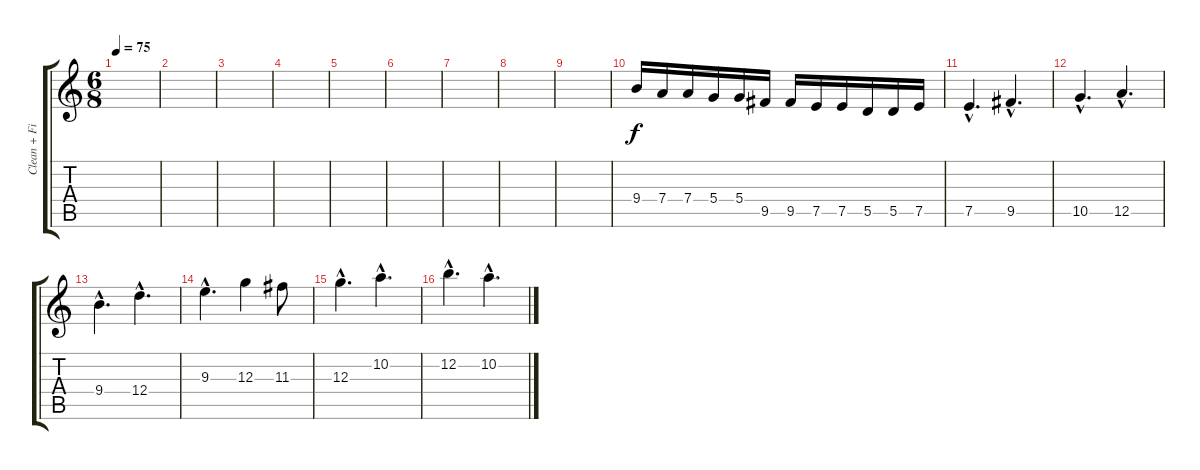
\track ("Clean + Fills" "Clean + Fi") {instrument electricguitarjazz}
\staff {score tabs}
\tuning (E4 B3 G3 D3 A2 E2) {hide}
\ts (6 8)
\tempo 75
\clef g2
\ks c
|
|
|
|
|
|
|
|
|
9.4.16{instrument distortionguitar} 7.4.16 7.4.16 5.4.16 5.4.16 9.5.16 9.5.16{instrument distortionguitar} 7.5.16 7.5.16 5.5.16 5.5.16 7.5.16 |
7.5{hac}.4{d instrument distortionguitar} 9.5{hac}.4{d instrument distortionguitar} |
10.5{hac}.4{d instrument distortionguitar} 12.5{hac}.4{d instrument distortionguitar} |
9.4{hac}.4{d instrument distortionguitar} 12.4{hac}.4{d instrument distortionguitar} |
9.3{hac}.4{d instrument distortionguitar} 12.3.4{instrument distortionguitar} 11.3.8 |
12.3{hac}.4{d instrument distortionguitar} 10.2{hac}.4{d instrument distortionguitar} |
12.2{hac}.4{d instrument distortionguitar} 10.2{hac}.4{d instrument distortionguitar}
